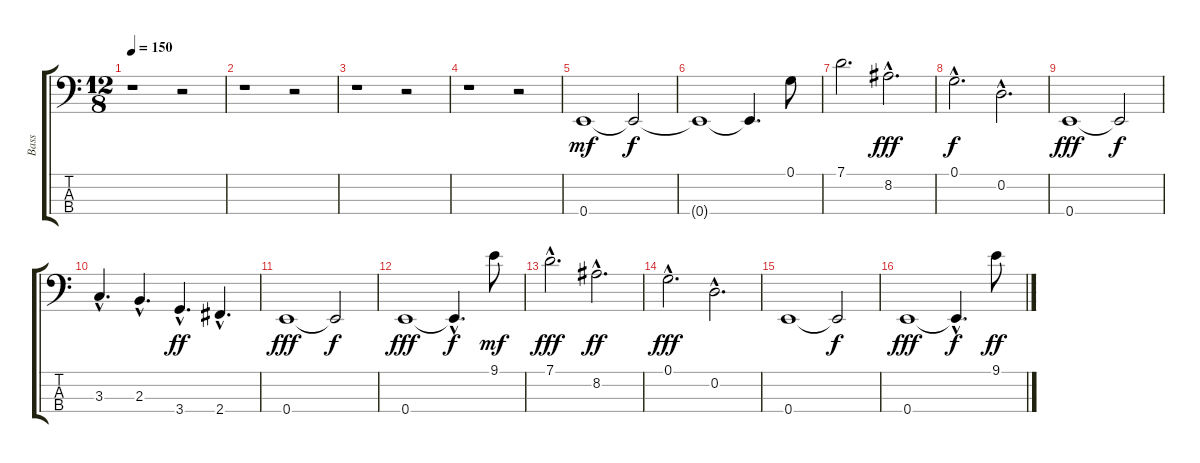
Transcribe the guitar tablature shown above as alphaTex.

\track ("Bass" "Bass") {instrument electricbassfinger}
\staff {score tabs}
\tuning (G2 D2 A1 E1) {hide}
\ts (12 8)
\tempo 150
\clef f4
\ks c
r.1{dy mf instrument electricbassfinger} r.2 |
r.1 r.2 |
r.1 r.2 |
r.1 r.2 |
0.4.1 0.4{t}.2{dy f} |
0.4{t}.1 0.4{t}.4{d} 0.1.8 |
7.1.2{d} 8.2{hac}.2{d dy fff} |
0.1{hac}.2{d dy f} 0.2{hac}.2{d} |
0.4.1{dy fff} 0.4{t}.2{dy f} |
3.3{hac}.4{d} 2.3{hac}.4{d} 3.4{hac}.4{d dy ff} 2.4{hac}.4{d} |
0.4.1{dy fff} 0.4{t}.2{dy f} |
0.4.1{dy fff} 0.4{hac t}.4{d dy f} 9.1.8{dy mf} |
7.1{hac}.2{d dy fff} 8.2{hac}.2{d dy ff} |
0.1{hac}.2{d dy fff} 0.2{hac}.2{d} |
0.4.1 0.4{t}.2{dy f} |
0.4.1{dy fff} 0.4{hac t}.4{d dy f} 9.1.8{dy ff}
